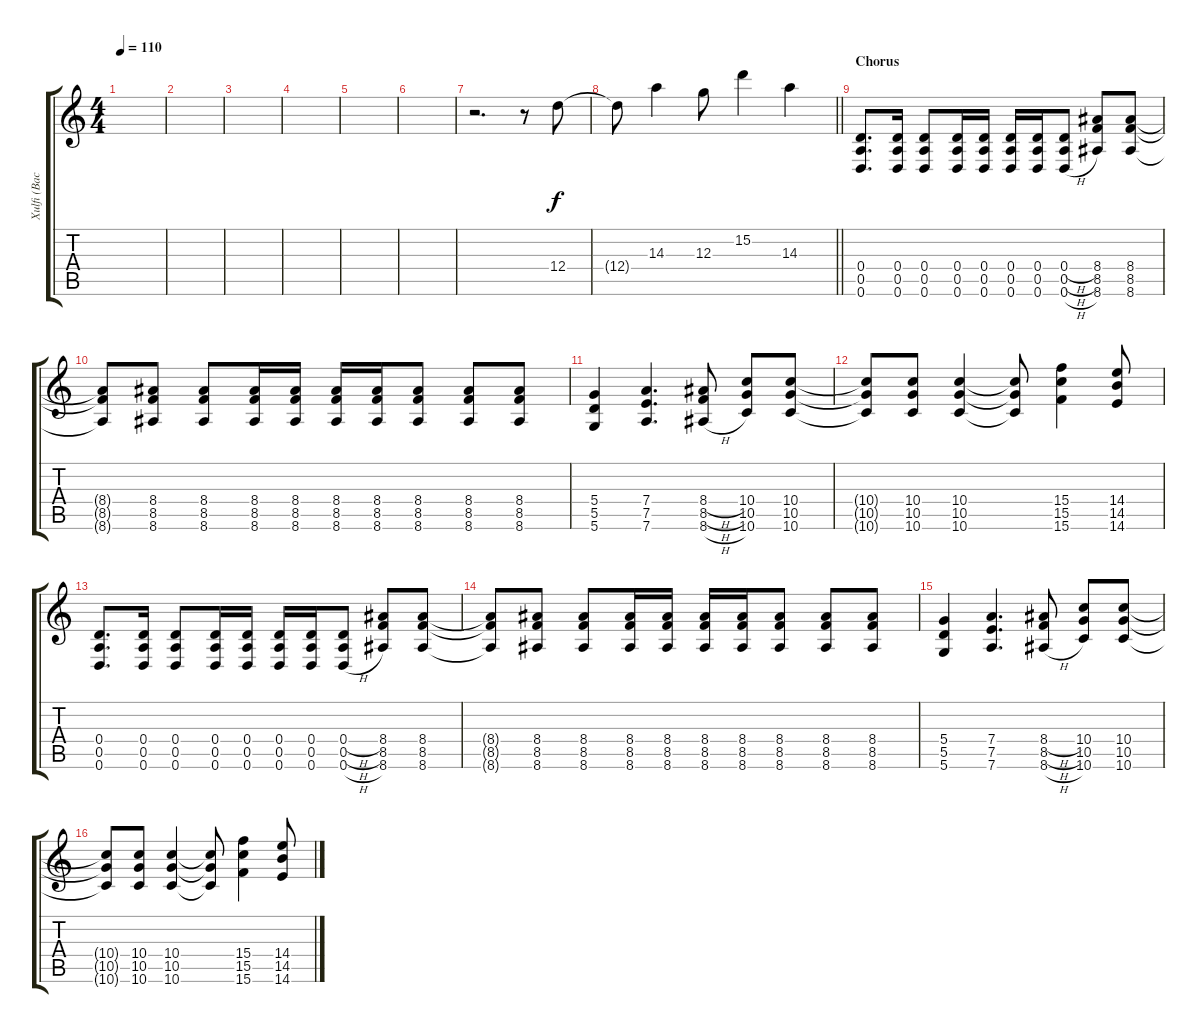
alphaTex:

\track ("Xulfi (Backing Guitar)" "Xulfi (Bac") {instrument distortionguitar}
\staff {score tabs}
\tuning (E4 B3 G3 D3 A2 D2) {hide}
\ts (4 4)
\tempo 110
\clef g2
\ks c
|
|
|
|
|
|
r.2{d} r.8 12.4.8{volume 9 balance 4 instrument distortionguitar} |
\barLineRight lightlight
12.4{t}.8 14.3.4 12.3.8 15.2.4 14.3.4 |
\section ("" "Chorus")
(0.4 0.5 0.6).8{d volume 16 balance 4 instrument distortionguitar} (0.4 0.5 0.6).16 (0.4 0.5 0.6).8 (0.4 0.5 0.6).16 (0.4 0.5 0.6).16 (0.4 0.5 0.6).16 (0.4 0.5 0.6).16 (0.4{h} 0.5{h} 0.6{h}).8 (8.4 8.5 8.6).8 (8.4 8.5 8.6).8 |
(8.4{t} 8.5{t} 8.6{t}).8 (8.4 8.5 8.6).8 (8.4 8.5 8.6).8 (8.4 8.5 8.6).16 (8.4 8.5 8.6).16 (8.4 8.5 8.6).16 (8.4 8.5 8.6).16 (8.4 8.5 8.6).8 (8.4 8.5 8.6).8 (8.4 8.5 8.6).8 |
(5.4 5.5 5.6).4 (7.4 7.5 7.6).4{d} (8.4{h} 8.5{h} 8.6{h}).8 (10.4 10.5 10.6).8 (10.4 10.5 10.6).8 |
(10.4{t} 10.5{t} 10.6{t}).8 (10.4 10.5 10.6).8 (10.4 10.5 10.6).4 (10.4{t} 10.5{t} 10.6{t}).8 (15.4 15.5 15.6).4 (14.4 14.5 14.6).8 |
(0.4 0.5 0.6).8{d} (0.4 0.5 0.6).16 (0.4 0.5 0.6).8 (0.4 0.5 0.6).16 (0.4 0.5 0.6).16 (0.4 0.5 0.6).16 (0.4 0.5 0.6).16 (0.4{h} 0.5{h} 0.6{h}).8 (8.4 8.5 8.6).8 (8.4 8.5 8.6).8 |
(8.4{t} 8.5{t} 8.6{t}).8 (8.4 8.5 8.6).8 (8.4 8.5 8.6).8 (8.4 8.5 8.6).16 (8.4 8.5 8.6).16 (8.4 8.5 8.6).16 (8.4 8.5 8.6).16 (8.4 8.5 8.6).8 (8.4 8.5 8.6).8 (8.4 8.5 8.6).8 |
(5.4 5.5 5.6).4 (7.4 7.5 7.6).4{d} (8.4{h} 8.5{h} 8.6{h}).8 (10.4 10.5 10.6).8 (10.4 10.5 10.6).8 |
(10.4{t} 10.5{t} 10.6{t}).8 (10.4 10.5 10.6).8 (10.4 10.5 10.6).4 (10.4{t} 10.5{t} 10.6{t}).8 (15.4 15.5 15.6).4 (14.4 14.5 14.6).8
